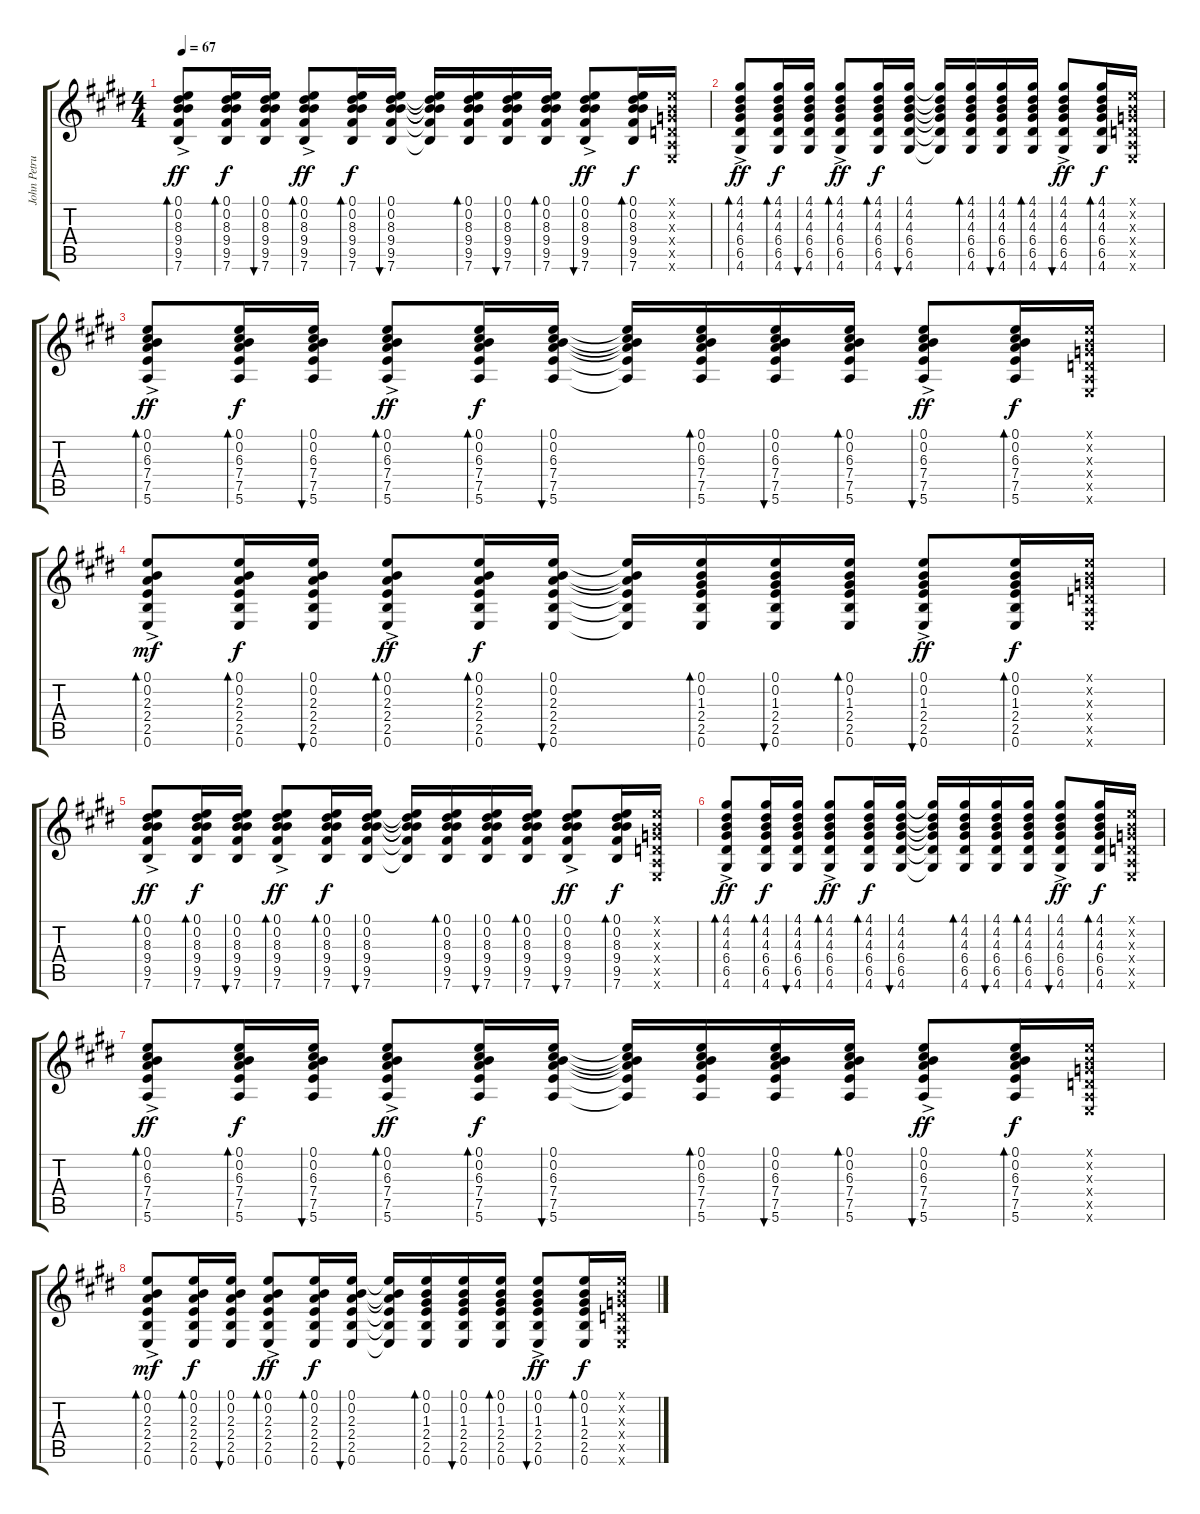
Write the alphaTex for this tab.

\track ("John Petrucci - Acous. Gtr. 2" "John Petru") {instrument acousticguitarnylon}
\staff {score tabs}
\tuning (E4 B3 G3 D3 A2 E2) {hide}
\ts (4 4)
\tempo 67
\clef g2
\ks e
(0.1{ac} 0.2{ac} 8.3{ac} 9.4{ac} 9.5{ac} 7.6{ac}).8{bd 60 dy ff} (0.1 0.2 8.3 9.4 9.5 7.6).16{bd 60 dy f} (0.1 0.2 8.3 9.4 9.5 7.6).16{bu 60} (0.1{ac} 0.2{ac} 8.3{ac} 9.4{ac} 9.5{ac} 7.6{ac}).8{bd 60 dy ff} (0.1 0.2 8.3 9.4 9.5 7.6).16{bd 60 dy f} (0.1 0.2 8.3 9.4 9.5 7.6).16{bu 60} (0.1{t} 0.2{t} 8.3{t} 9.4{t} 9.5{t} 7.6{t}).16 (0.1 0.2 8.3 9.4 9.5 7.6).16{bd 60} (0.1 0.2 8.3 9.4 9.5 7.6).16{bu 60} (0.1 0.2 8.3 9.4 9.5 7.6).16{bd 60} (0.1{ac} 0.2{ac} 8.3{ac} 9.4{ac} 9.5{ac} 7.6{ac}).8{bu 60 dy ff} (0.1 0.2 8.3 9.4 9.5 7.6).16{bd 60 dy f} (0.1{x} 0.2{x} 0.3{x} 0.4{x} 0.5{x} 0.6{x}).16 |
(4.1{ac} 4.2{ac} 4.3{ac} 6.4{ac} 6.5{ac} 4.6{ac}).8{bd 60 dy ff} (4.1 4.2 4.3 6.4 6.5 4.6).16{bd 60 dy f} (4.1 4.2 4.3 6.4 6.5 4.6).16{bu 60} (4.1{ac} 4.2{ac} 4.3{ac} 6.4{ac} 6.5{ac} 4.6{ac}).8{bd 60 dy ff} (4.1 4.2 4.3 6.4 6.5 4.6).16{bd 60 dy f} (4.1 4.2 4.3 6.4 6.5 4.6).16{bu 60} (4.1{t} 4.2{t} 4.3{t} 6.4{t} 6.5{t} 4.6{t}).16 (4.1 4.2 4.3 6.4 6.5 4.6).16{bd 60} (4.1 4.2 4.3 6.4 6.5 4.6).16{bu 60} (4.1 4.2 4.3 6.4 6.5 4.6).16{bd 60} (4.1{ac} 4.2{ac} 4.3{ac} 6.4{ac} 6.5{ac} 4.6{ac}).8{bu 60 dy ff} (4.1 4.2 4.3 6.4 6.5 4.6).16{bd 60 dy f} (0.1{x} 0.2{x} 0.3{x} 0.4{x} 0.5{x} 0.6{x}).16 |
(0.1{ac} 0.2{ac} 6.3{ac} 7.4{ac} 7.5{ac} 5.6{ac}).8{bd 60 dy ff} (0.1 0.2 6.3 7.4 7.5 5.6).16{bd 60 dy f} (0.1 0.2 6.3 7.4 7.5 5.6).16{bu 60} (0.1{ac} 0.2{ac} 6.3{ac} 7.4{ac} 7.5{ac} 5.6{ac}).8{bd 60 dy ff} (0.1 0.2 6.3 7.4 7.5 5.6).16{bd 60 dy f} (0.1 0.2 6.3 7.4 7.5 5.6).16{bu 60} (0.1{t} 0.2{t} 6.3{t} 7.4{t} 7.5{t} 5.6{t}).16 (0.1 0.2 6.3 7.4 7.5 5.6).16{bd 60} (0.1 0.2 6.3 7.4 7.5 5.6).16{bu 60} (0.1 0.2 6.3 7.4 7.5 5.6).16{bd 60} (0.1{ac} 0.2{ac} 6.3{ac} 7.4{ac} 7.5{ac} 5.6{ac}).8{bu 60 dy ff} (0.1 0.2 6.3 7.4 7.5 5.6).16{bd 60 dy f} (0.1{x} 0.2{x} 0.3{x} 0.4{x} 0.5{x} 0.6{x}).16 |
(0.1{ac} 0.2{ac} 2.3{ac} 2.4{ac} 2.5{ac} 0.6{ac}).8{bd 60 dy mf} (0.1 0.2 2.3 2.4 2.5 0.6).16{bd 60 dy f} (0.1 0.2 2.3 2.4 2.5 0.6).16{bu 60} (0.1{ac} 0.2{ac} 2.3{ac} 2.4{ac} 2.5{ac} 0.6{ac}).8{bd 60 dy ff} (0.1 0.2 2.3 2.4 2.5 0.6).16{bd 60 dy f} (0.1 0.2 2.3 2.4 2.5 0.6).16{bu 60} (0.1{t} 0.2{t} 2.3{t} 2.4{t} 2.5{t} 0.6{t}).16 (0.1 0.2 1.3 2.4 2.5 0.6).16{bd 60} (0.1 0.2 1.3 2.4 2.5 0.6).16{bu 60} (0.1 0.2 1.3 2.4 2.5 0.6).16{bd 60} (0.1{ac} 0.2{ac} 1.3{ac} 2.4{ac} 2.5{ac} 0.6{ac}).8{bu 60 dy ff} (0.1 0.2 1.3 2.4 2.5 0.6).16{bd 60 dy f} (0.1{x} 0.2{x} 0.3{x} 0.4{x} 0.5{x} 0.6{x}).16 |
(0.1{ac} 0.2{ac} 8.3{ac} 9.4{ac} 9.5{ac} 7.6{ac}).8{bd 60 dy ff} (0.1 0.2 8.3 9.4 9.5 7.6).16{bd 60 dy f} (0.1 0.2 8.3 9.4 9.5 7.6).16{bu 60} (0.1{ac} 0.2{ac} 8.3{ac} 9.4{ac} 9.5{ac} 7.6{ac}).8{bd 60 dy ff} (0.1 0.2 8.3 9.4 9.5 7.6).16{bd 60 dy f} (0.1 0.2 8.3 9.4 9.5 7.6).16{bu 60} (0.1{t} 0.2{t} 8.3{t} 9.4{t} 9.5{t} 7.6{t}).16 (0.1 0.2 8.3 9.4 9.5 7.6).16{bd 60} (0.1 0.2 8.3 9.4 9.5 7.6).16{bu 60} (0.1 0.2 8.3 9.4 9.5 7.6).16{bd 60} (0.1{ac} 0.2{ac} 8.3{ac} 9.4{ac} 9.5{ac} 7.6{ac}).8{bu 60 dy ff} (0.1 0.2 8.3 9.4 9.5 7.6).16{bd 60 dy f} (0.1{x} 0.2{x} 0.3{x} 0.4{x} 0.5{x} 0.6{x}).16 |
(4.1{ac} 4.2{ac} 4.3{ac} 6.4{ac} 6.5{ac} 4.6{ac}).8{bd 60 dy ff} (4.1 4.2 4.3 6.4 6.5 4.6).16{bd 60 dy f} (4.1 4.2 4.3 6.4 6.5 4.6).16{bu 60} (4.1{ac} 4.2{ac} 4.3{ac} 6.4{ac} 6.5{ac} 4.6{ac}).8{bd 60 dy ff} (4.1 4.2 4.3 6.4 6.5 4.6).16{bd 60 dy f} (4.1 4.2 4.3 6.4 6.5 4.6).16{bu 60} (4.1{t} 4.2{t} 4.3{t} 6.4{t} 6.5{t} 4.6{t}).16 (4.1 4.2 4.3 6.4 6.5 4.6).16{bd 60} (4.1 4.2 4.3 6.4 6.5 4.6).16{bu 60} (4.1 4.2 4.3 6.4 6.5 4.6).16{bd 60} (4.1{ac} 4.2{ac} 4.3{ac} 6.4{ac} 6.5{ac} 4.6{ac}).8{bu 60 dy ff} (4.1 4.2 4.3 6.4 6.5 4.6).16{bd 60 dy f} (0.1{x} 0.2{x} 0.3{x} 0.4{x} 0.5{x} 0.6{x}).16 |
(0.1{ac} 0.2{ac} 6.3{ac} 7.4{ac} 7.5{ac} 5.6{ac}).8{bd 60 dy ff} (0.1 0.2 6.3 7.4 7.5 5.6).16{bd 60 dy f} (0.1 0.2 6.3 7.4 7.5 5.6).16{bu 60} (0.1{ac} 0.2{ac} 6.3{ac} 7.4{ac} 7.5{ac} 5.6{ac}).8{bd 60 dy ff} (0.1 0.2 6.3 7.4 7.5 5.6).16{bd 60 dy f} (0.1 0.2 6.3 7.4 7.5 5.6).16{bu 60} (0.1{t} 0.2{t} 6.3{t} 7.4{t} 7.5{t} 5.6{t}).16 (0.1 0.2 6.3 7.4 7.5 5.6).16{bd 60} (0.1 0.2 6.3 7.4 7.5 5.6).16{bu 60} (0.1 0.2 6.3 7.4 7.5 5.6).16{bd 60} (0.1{ac} 0.2{ac} 6.3{ac} 7.4{ac} 7.5{ac} 5.6{ac}).8{bu 60 dy ff} (0.1 0.2 6.3 7.4 7.5 5.6).16{bd 60 dy f} (0.1{x} 0.2{x} 0.3{x} 0.4{x} 0.5{x} 0.6{x}).16 |
(0.1{ac} 0.2{ac} 2.3{ac} 2.4{ac} 2.5{ac} 0.6{ac}).8{bd 60 dy mf} (0.1 0.2 2.3 2.4 2.5 0.6).16{bd 60 dy f} (0.1 0.2 2.3 2.4 2.5 0.6).16{bu 60} (0.1{ac} 0.2{ac} 2.3{ac} 2.4{ac} 2.5{ac} 0.6{ac}).8{bd 60 dy ff} (0.1 0.2 2.3 2.4 2.5 0.6).16{bd 60 dy f} (0.1 0.2 2.3 2.4 2.5 0.6).16{bu 60} (0.1{t} 0.2{t} 2.3{t} 2.4{t} 2.5{t} 0.6{t}).16 (0.1 0.2 1.3 2.4 2.5 0.6).16{bd 60} (0.1 0.2 1.3 2.4 2.5 0.6).16{bu 60} (0.1 0.2 1.3 2.4 2.5 0.6).16{bd 60} (0.1{ac} 0.2{ac} 1.3{ac} 2.4{ac} 2.5{ac} 0.6{ac}).8{bu 60 dy ff} (0.1 0.2 1.3 2.4 2.5 0.6).16{bd 60 dy f} (0.1{x} 0.2{x} 0.3{x} 0.4{x} 0.5{x} 0.6{x}).16
